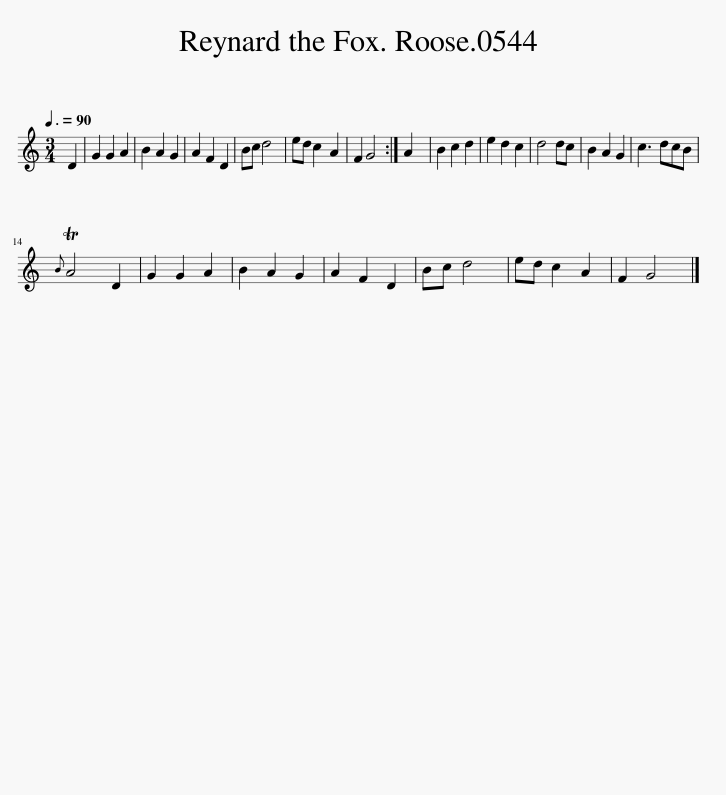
X:1
L:1/8
Q:3/8=90
M:3/4
I:linebreak $
K:C
V:1 treble
V:1
 D2 | G2 G2 A2 | B2 A2 G2 | A2 F2 D2 | Bc d4 | %5
 ed c2 A2 | F2 G4 :| A2 | B2 c2 d2 | e2 d2 c2 | %10
 d4 dc | B2 A2 G2 | c3 dcB |${B} TA4 D2 | G2 G2 A2 | %15
 B2 A2 G2 | A2 F2 D2 | Bc d4 | ed c2 A2 | F2 G4 |] %20
